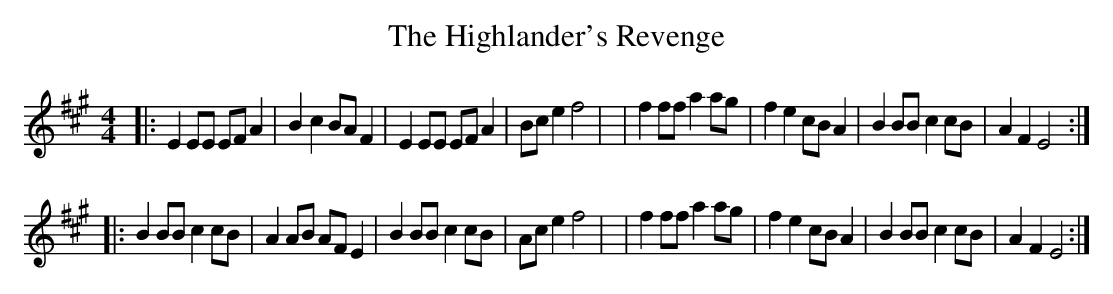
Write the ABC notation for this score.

X:1
T: The Highlander's Revenge
M: 4/4
L: 1/8
K: A
|: E2EE EFA2 | B2c2 BAF2 | E2EE EFA2 | Bce2 f4 |\
|  f2ff a2ag | f2e2 cBA2 | B2BB c2cB | A2F2 E4 :|
|: B2BB c2cB | A2AB AFE2 | B2BB c2cB | Ace2 f4 |\
|  f2ff a2ag | f2e2 cBA2 | B2BB c2cB | A2F2 E4 :|
